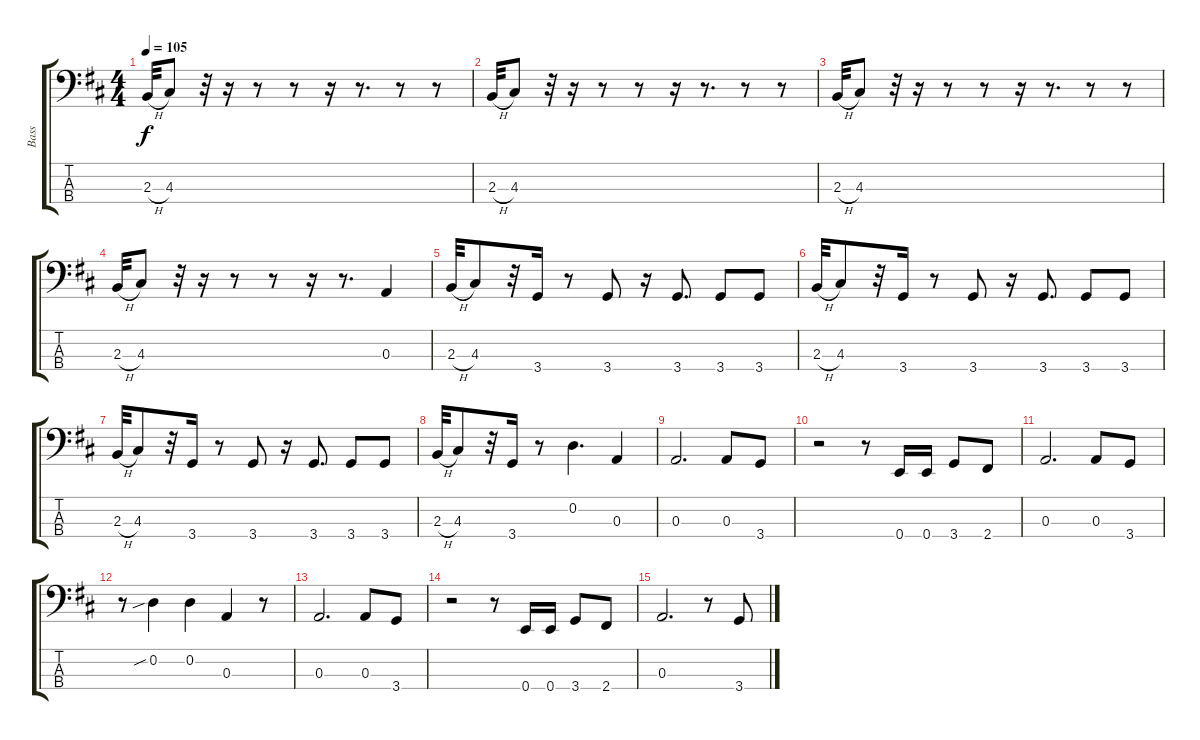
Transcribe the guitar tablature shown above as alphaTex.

\track ("Bass" "Bass") {instrument electricbassfinger}
\staff {score tabs}
\tuning (G2 D2 A1 E1) {hide}
\ts (4 4)
\tempo 105
\clef f4
\ks d
2.3{h}.32{dy f} 4.3.8 r.32 r.16 r.8 r.8 r.16 r.8{d} r.8 r.8 |
2.3{h}.32 4.3.8 r.32 r.16 r.8 r.8 r.16 r.8{d} r.8 r.8 |
2.3{h}.32 4.3.8 r.32 r.16 r.8 r.8 r.16 r.8{d} r.8 r.8 |
2.3{h}.32 4.3.8 r.32 r.16 r.8 r.8 r.16 r.8{d} 0.3.4 |
2.3{h}.32 4.3.8 r.32 3.4.16 r.8 3.4.8 r.16 3.4.8{d} 3.4.8 3.4.8 |
2.3{h}.32 4.3.8 r.32 3.4.16 r.8 3.4.8 r.16 3.4.8{d} 3.4.8 3.4.8 |
2.3{h}.32 4.3.8 r.32 3.4.16 r.8 3.4.8 r.16 3.4.8{d} 3.4.8 3.4.8 |
2.3{h}.32 4.3.8 r.32 3.4.16 r.8 0.2.4{d} 0.3.4 |
0.3.2{d} 0.3.8 3.4.8 |
r.2 r.8 0.4.16 0.4.16 3.4.8 2.4.8 |
0.3.2{d} 0.3.8 3.4.8 |
r.8 0.2{sib}.4 0.2.4 0.3.4 r.8 |
0.3.2{d} 0.3.8 3.4.8 |
r.2 r.8 0.4.16 0.4.16 3.4.8 2.4.8 |
0.3.2{d} r.8 3.4.8
